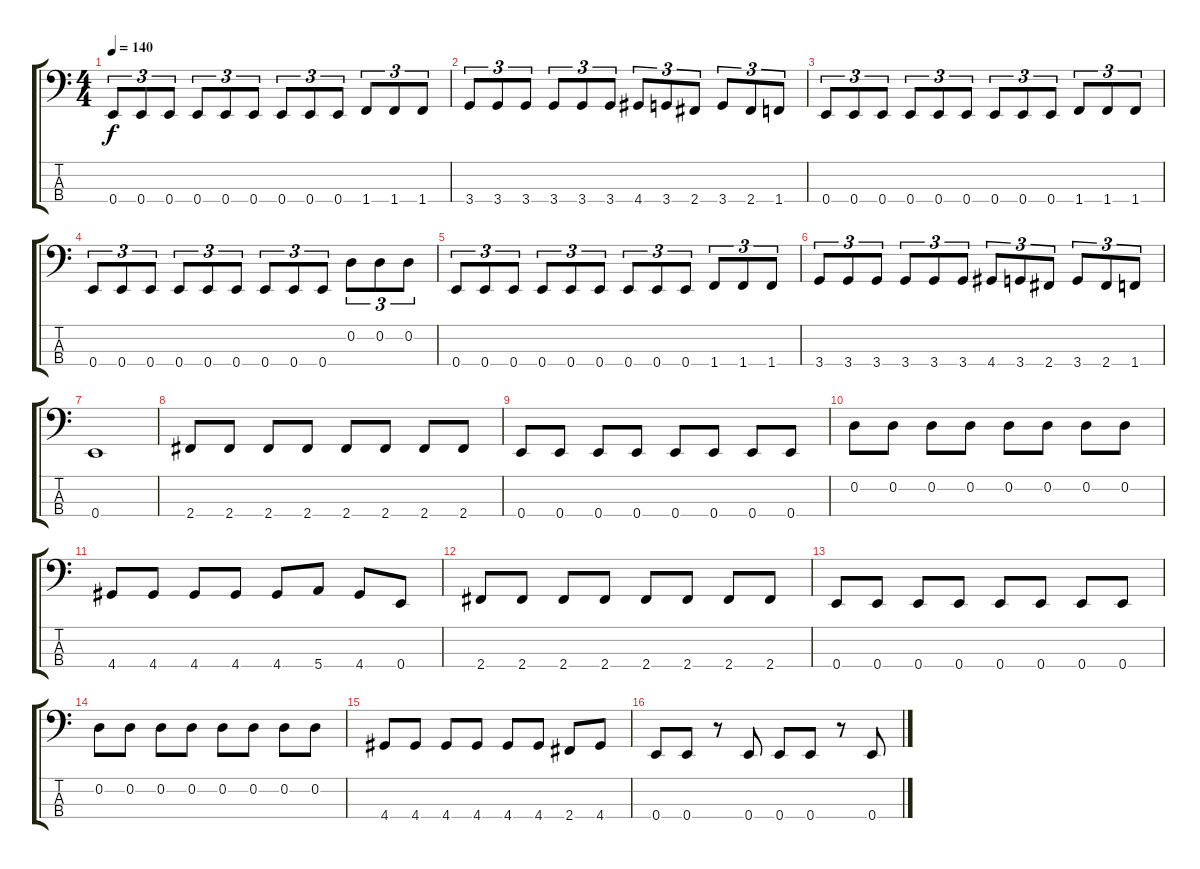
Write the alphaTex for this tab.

\track "" {instrument electricbassfinger}
\staff {score tabs}
\tuning (G2 D2 A1 E1) {hide}
\ts (4 4)
\tempo 140
\clef f4
\ks c
0.4.8{tu (3 2) dy f} 0.4.8{tu (3 2)} 0.4.8{tu (3 2)} 0.4.8{tu (3 2)} 0.4.8{tu (3 2)} 0.4.8{tu (3 2)} 0.4.8{tu (3 2)} 0.4.8{tu (3 2)} 0.4.8{tu (3 2)} 1.4.8{tu (3 2)} 1.4.8{tu (3 2)} 1.4.8{tu (3 2)} |
3.4.8{tu (3 2)} 3.4.8{tu (3 2)} 3.4.8{tu (3 2)} 3.4.8{tu (3 2)} 3.4.8{tu (3 2)} 3.4.8{tu (3 2)} 4.4.8{tu (3 2)} 3.4.8{tu (3 2)} 2.4.8{tu (3 2)} 3.4.8{tu (3 2)} 2.4.8{tu (3 2)} 1.4.8{tu (3 2)} |
0.4.8{tu (3 2)} 0.4.8{tu (3 2)} 0.4.8{tu (3 2)} 0.4.8{tu (3 2)} 0.4.8{tu (3 2)} 0.4.8{tu (3 2)} 0.4.8{tu (3 2)} 0.4.8{tu (3 2)} 0.4.8{tu (3 2)} 1.4.8{tu (3 2)} 1.4.8{tu (3 2)} 1.4.8{tu (3 2)} |
0.4.8{tu (3 2)} 0.4.8{tu (3 2)} 0.4.8{tu (3 2)} 0.4.8{tu (3 2)} 0.4.8{tu (3 2)} 0.4.8{tu (3 2)} 0.4.8{tu (3 2)} 0.4.8{tu (3 2)} 0.4.8{tu (3 2)} 0.2.8{tu (3 2)} 0.2.8{tu (3 2)} 0.2.8{tu (3 2)} |
0.4.8{tu (3 2)} 0.4.8{tu (3 2)} 0.4.8{tu (3 2)} 0.4.8{tu (3 2)} 0.4.8{tu (3 2)} 0.4.8{tu (3 2)} 0.4.8{tu (3 2)} 0.4.8{tu (3 2)} 0.4.8{tu (3 2)} 1.4.8{tu (3 2)} 1.4.8{tu (3 2)} 1.4.8{tu (3 2)} |
3.4.8{tu (3 2)} 3.4.8{tu (3 2)} 3.4.8{tu (3 2)} 3.4.8{tu (3 2)} 3.4.8{tu (3 2)} 3.4.8{tu (3 2)} 4.4.8{tu (3 2)} 3.4.8{tu (3 2)} 2.4.8{tu (3 2)} 3.4.8{tu (3 2)} 2.4.8{tu (3 2)} 1.4.8{tu (3 2)} |
0.4.1 |
2.4.8 2.4.8 2.4.8 2.4.8 2.4.8 2.4.8 2.4.8 2.4.8 |
0.4.8 0.4.8 0.4.8 0.4.8 0.4.8 0.4.8 0.4.8 0.4.8 |
0.2.8 0.2.8 0.2.8 0.2.8 0.2.8 0.2.8 0.2.8 0.2.8 |
4.4.8 4.4.8 4.4.8 4.4.8 4.4.8 5.4.8 4.4.8 0.4.8 |
2.4.8 2.4.8 2.4.8 2.4.8 2.4.8 2.4.8 2.4.8 2.4.8 |
0.4.8 0.4.8 0.4.8 0.4.8 0.4.8 0.4.8 0.4.8 0.4.8 |
0.2.8 0.2.8 0.2.8 0.2.8 0.2.8 0.2.8 0.2.8 0.2.8 |
4.4.8 4.4.8 4.4.8 4.4.8 4.4.8 4.4.8 2.4.8 4.4.8 |
0.4.8 0.4.8 r.8 0.4.8 0.4.8 0.4.8 r.8 0.4.8
